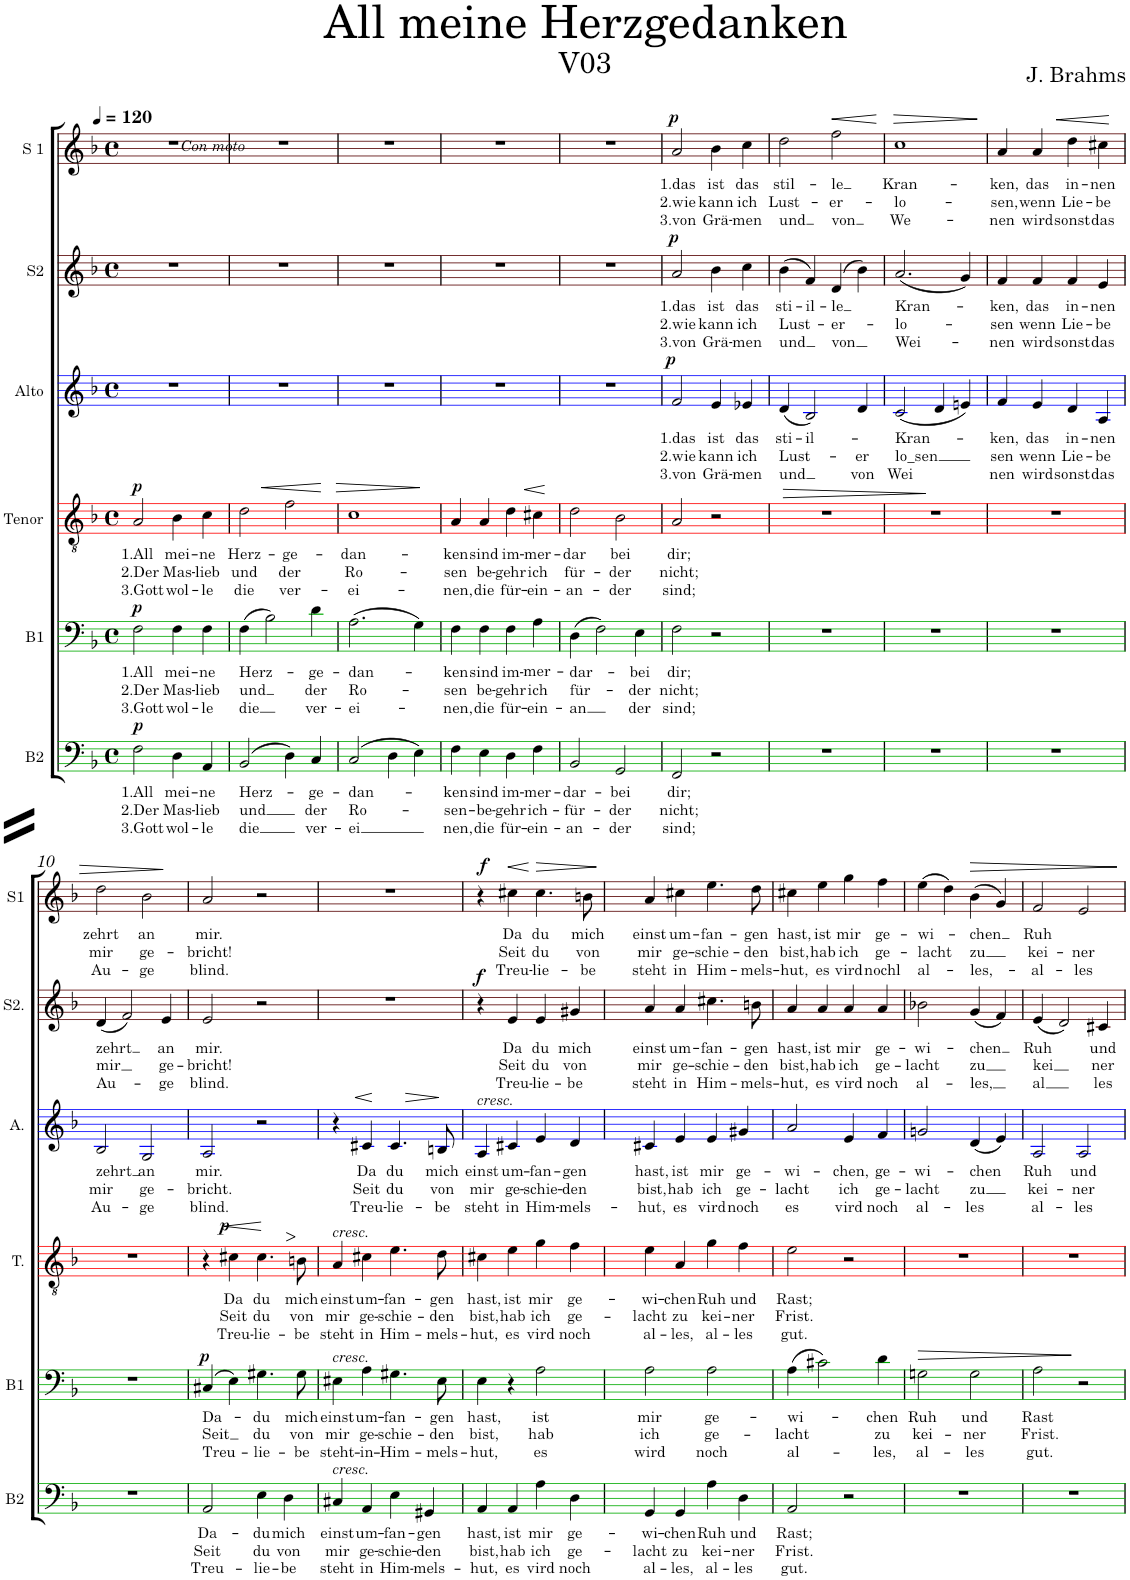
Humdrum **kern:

**kern	**text	**text	**text	**dynam	**kern	**text	**text	**text	**dynam	**kern	**text	**text	**text	**dynam	**kern	**text	**text	**text	**dynam	**kern	**text	**text	**text	**dynam	**kern	**text	**text	**text	**dynam
*part6	*part6	*part6	*part6	*part6	*part5	*part5	*part5	*part5	*part5	*part4	*part4	*part4	*part4	*part4	*part3	*part3	*part3	*part3	*part3	*part2	*part2	*part2	*part2	*part2	*part1	*part1	*part1	*part1	*part1
*staff6	*staff6	*staff6	*staff6	*staff6	*staff5	*staff5	*staff5	*staff5	*staff5	*staff4	*staff4	*staff4	*staff4	*staff4	*staff3	*staff3	*staff3	*staff3	*staff3	*staff2	*staff2	*staff2	*staff2	*staff2	*staff1	*staff1	*staff1	*staff1	*staff1
*I"B2	*	*	*	*	*I"B1	*	*	*	*	*I"Tenor	*	*	*	*	*I"Alto	*	*	*	*	*I"S2	*	*	*	*	*I"S 1	*	*	*	*
*I'B2	*	*	*	*	*I'B1	*	*	*	*	*I'T.	*	*	*	*	*I'A.	*	*	*	*	*I'S2.	*	*	*	*	*I'S1	*	*	*	*
*stria5	*	*	*	*	*stria5	*	*	*	*	*stria5	*	*	*	*	*stria5	*	*	*	*	*stria5	*	*	*	*	*stria5	*	*	*	*
*clefF4	*	*	*	*	*clefF4	*	*	*	*	*clefGv2	*	*	*	*	*clefG2	*	*	*	*	*clefG2	*	*	*	*	*clefG2	*	*	*	*
*k[b-]	*	*	*	*	*k[b-]	*	*	*	*	*k[b-]	*	*	*	*	*k[b-]	*	*	*	*	*k[b-]	*	*	*	*	*k[b-]	*	*	*	*
*M4/4	*	*	*	*	*M4/4	*	*	*	*	*M4/4	*	*	*	*	*M4/4	*	*	*	*	*M4/4	*	*	*	*	*M4/4	*	*	*	*
*met(c)	*	*	*	*	*met(c)	*	*	*	*	*met(c)	*	*	*	*	*met(c)	*	*	*	*	*met(c)	*	*	*	*	*met(c)	*	*	*	*
*MM120	*	*	*	*	*MM120	*	*	*	*	*MM120	*	*	*	*	*MM120	*	*	*	*	*MM120	*	*	*	*	*MM120	*	*	*	*
=1	=1	=1	=1	=1	=1	=1	=1	=1	=1	=1	=1	=1	=1	=1	=1	=1	=1	=1	=1	=1	=1	=1	=1	=1	=1	=1	=1	=1	=1
!	!	!	!	!	!	!	!	!	!	!	!	!	!	!	!	!	!	!	!	!	!	!	!	!	!LO:TX:b:i:t=Con moto	!	!	!	!
!	!LO:LY:b	!LO:LY:b	!LO:LY:b	!LO:DY:a	!	!LO:LY:b	!LO:LY:b	!LO:LY:b	!LO:DY:a	!	!LO:LY:b	!LO:LY:b	!LO:LY:b	!LO:DY:a	!	!	!	!	!	!	!	!	!	!	!	!	!	!	!
2F\	1.All	2.Der	3.Gott	p	2F\	1.All	2.Der	3.Gott	p	2A/	1.All	2.Der	3.Gott	p	1r	.	.	.	.	1r	.	.	.	.	1r	.	.	.	.
!	!LO:LY:b	!LO:LY:b	!LO:LY:b	!	!	!LO:LY:b	!LO:LY:b	!LO:LY:b	!	!	!LO:LY:b	!LO:LY:b	!LO:LY:b	!	!	!	!	!	!	!	!	!	!	!	!	!	!	!	!
4D\	mei-	Mas-	wol-	.	4F\	mei-	Mas-	wol-	.	4B-\	mei-	Mas-	wol-	.	.	.	.	.	.	.	.	.	.	.	.	.	.	.	.
!	!LO:LY:b	!LO:LY:b	!LO:LY:b	!	!	!LO:LY:b	!LO:LY:b	!LO:LY:b	!	!	!LO:LY:b	!LO:LY:b	!LO:LY:b	!	!	!	!	!	!	!	!	!	!	!	!	!	!	!	!
4AA/	-ne	-lieb	-le	.	4F\	-ne	-lieb	-le	.	4c\	-ne	-lieb	-le	.	.	.	.	.	.	.	.	.	.	.	.	.	.	.	.
=2	=2	=2	=2	=2	=2	=2	=2	=2	=2	=2	=2	=2	=2	=2	=2	=2	=2	=2	=2	=2	=2	=2	=2	=2	=2	=2	=2	=2	=2
!	!LO:LY:b	!LO:LY:b	!LO:LY:b	!	!	!LO:LY:b	!LO:LY:b	!LO:LY:b	!	!	!LO:LY:b	!LO:LY:b	!LO:LY:b	!LO:HP:b	!	!	!	!	!	!	!	!	!	!	!	!	!	!	!
(2BB-/	Herz-	-und	die	.	(4F\	Herz-	und	die	.	2d\	Herz-	und	die	<	1r	.	.	.	.	1r	.	.	.	.	1r	.	.	.	.
.	.	.	.	.	2B-\)	.	.	.	.	.	.	.	.	.	.	.	.	.	.	.	.	.	.	.	.	.	.	.	.
!	!	!	!	!	!	!	!	!	!	!	!LO:LY:b	!LO:LY:b	!LO:LY:b	!	!	!	!	!	!	!	!	!	!	!	!	!	!	!	!
4D\)	.	.	.	.	.	.	.	.	.	2f\	-ge-	der	ver-	.	.	.	.	.	.	.	.	.	.	.	.	.	.	.	.
!	!LO:LY:b	!LO:LY:b	!LO:LY:b	!	!	!LO:LY:b	!LO:LY:b	!LO:LY:b	!	!	!	!	!	!	!	!	!	!	!	!	!	!	!	!	!	!	!	!	!
4C/	-ge-	der	ver-	.	4d\	-ge-	-der	ver-	.	.	.	.	.	.	.	.	.	.	.	.	.	.	.	.	.	.	.	.	.
.	.	.	.	.	.	.	.	.	.	.	.	.	.	[	.	.	.	.	.	.	.	.	.	.	.	.	.	.	.
=3	=3	=3	=3	=3	=3	=3	=3	=3	=3	=3	=3	=3	=3	=3	=3	=3	=3	=3	=3	=3	=3	=3	=3	=3	=3	=3	=3	=3	=3
!	!LO:LY:b	!LO:LY:b	!LO:LY:b	!	!	!LO:LY:b	!LO:LY:b	!LO:LY:b	!	!	!LO:LY:b	!LO:LY:b	!LO:LY:b	!LO:HP:b	!	!	!	!	!	!	!	!	!	!	!	!	!	!	!
(2C/	-dan-	Ro-	-ei	.	(2.A\	-dan-	Ro-	-ei-	.	1c	-dan-	Ro-	-ei-	>	1r	.	.	.	.	1r	.	.	.	.	1r	.	.	.	.
4D\	.	.	.	.	.	.	.	.	.	.	.	.	.	.	.	.	.	.	.	.	.	.	.	.	.	.	.	.	.
4E\)	.	.	.	.	4G\)	.	.	.	.	.	.	.	.	.	.	.	.	.	.	.	.	.	.	.	.	.	.	.	.
.	.	.	.	.	.	.	.	.	.	.	.	.	.	]	.	.	.	.	.	.	.	.	.	.	.	.	.	.	.
=4	=4	=4	=4	=4	=4	=4	=4	=4	=4	=4	=4	=4	=4	=4	=4	=4	=4	=4	=4	=4	=4	=4	=4	=4	=4	=4	=4	=4	=4
!	!LO:LY:b	!LO:LY:b	!LO:LY:b	!	!	!LO:LY:b	!LO:LY:b	!LO:LY:b	!	!	!LO:LY:b	!LO:LY:b	!LO:LY:b	!	!	!	!	!	!	!	!	!	!	!	!	!	!	!	!
4F\	-ken	-sen-	nen,	.	4F\	ken	sen	nen,	.	4A/	-ken	-sen	-nen,	.	1r	.	.	.	.	1r	.	.	.	.	1r	.	.	.	.
!	!LO:LY:b	!LO:LY:b	!LO:LY:b	!	!	!LO:LY:b	!LO:LY:b	!LO:LY:b	!	!	!LO:LY:b	!LO:LY:b	!LO:LY:b	!	!	!	!	!	!	!	!	!	!	!	!	!	!	!	!
4E\	sind	-be-	die	.	4F\	-sind	be-	die	.	4A/	sind	be-	die	.	.	.	.	.	.	.	.	.	.	.	.	.	.	.	.
!	!LO:LY:b	!LO:LY:b	!LO:LY:b	!	!	!LO:LY:b	!LO:LY:b	!LO:LY:b	!	!	!LO:LY:b	!LO:LY:b	!LO:LY:b	!LO:HP:b	!	!	!	!	!	!	!	!	!	!	!	!	!	!	!
4D\	im-	-gehr	für-	.	4F\	im-	-gehr	für-	.	4d\	im-	-gehr	für-	<	.	.	.	.	.	.	.	.	.	.	.	.	.	.	.
!	!LO:LY:b	!LO:LY:b	!LO:LY:b	!	!	!LO:LY:b	!LO:LY:b	!LO:LY:b	!	!	!LO:LY:b	!LO:LY:b	!LO:LY:b	!	!	!	!	!	!	!	!	!	!	!	!	!	!	!	!
4F\	-mer-	ich-	-ein-	.	4A\	-mer-	ich	-ein-	.	4c#X\	-mer-	ich	-ein-	.	.	.	.	.	.	.	.	.	.	.	.	.	.	.	.
.	.	.	.	.	.	.	.	.	.	.	.	.	.	[	.	.	.	.	.	.	.	.	.	.	.	.	.	.	.
=5	=5	=5	=5	=5	=5	=5	=5	=5	=5	=5	=5	=5	=5	=5	=5	=5	=5	=5	=5	=5	=5	=5	=5	=5	=5	=5	=5	=5	=5
!	!LO:LY:b	!LO:LY:b	!LO:LY:b	!	!	!LO:LY:b	!LO:LY:b	!LO:LY:b	!	!	!LO:LY:b	!LO:LY:b	!LO:LY:b	!	!	!	!	!	!	!	!	!	!	!	!	!	!	!	!
2BB-/	-dar-	-für-	-an-	.	(4D\	-dar-	für-	-an	.	2d\	-dar	für-	-an-	.	1r	.	.	.	.	1r	.	.	.	.	1r	.	.	.	.
.	.	.	.	.	2F\)	.	.	.	.	.	.	.	.	.	.	.	.	.	.	.	.	.	.	.	.	.	.	.	.
!	!LO:LY:b	!LO:LY:b	!LO:LY:b	!	!	!	!	!	!	!	!LO:LY:b	!LO:LY:b	!LO:LY:b	!	!	!	!	!	!	!	!	!	!	!	!	!	!	!	!
2GG/	-bei	-der	-der	.	.	.	.	.	.	2B-\	bei	-der	-der	.	.	.	.	.	.	.	.	.	.	.	.	.	.	.	.
!	!	!	!	!	!	!LO:LY:b	!LO:LY:b	!LO:LY:b	!	!	!	!	!	!	!	!	!	!	!	!	!	!	!	!	!	!	!	!	!
.	.	.	.	.	4E\	-bei	-der	der	.	.	.	.	.	.	.	.	.	.	.	.	.	.	.	.	.	.	.	.	.
=6	=6	=6	=6	=6	=6	=6	=6	=6	=6	=6	=6	=6	=6	=6	=6	=6	=6	=6	=6	=6	=6	=6	=6	=6	=6	=6	=6	=6	=6
!	!LO:LY:b	!LO:LY:b	!LO:LY:b	!	!	!LO:LY:b	!LO:LY:b	!LO:LY:b	!	!	!LO:LY:b	!LO:LY:b	!LO:LY:b	!	!	!LO:LY:b	!LO:LY:b	!LO:LY:b	!LO:DY:a	!	!LO:LY:b	!LO:LY:b	!LO:LY:b	!LO:DY:a	!	!LO:LY:b	!LO:LY:b	!LO:LY:b	!LO:DY:a
2FF/	dir;	nicht;	sind;	.	2F\	dir;	nicht;	sind;	.	2A/	dir;	nicht;	sind;	.	2f/	1.das	2.wie	3.von	p	2a/	1.das	2.wie	3.von	p	2a/	1.das	2.wie	3.von	p
!	!	!	!	!	!	!	!	!	!	!	!	!	!	!	!	!LO:LY:b	!LO:LY:b	!LO:LY:b	!	!	!LO:LY:b	!LO:LY:b	!LO:LY:b	!	!	!LO:LY:b	!LO:LY:b	!LO:LY:b	!
2r	.	.	.	.	2r	.	.	.	.	2r	.	.	.	.	4e/	ist	kann	Grä-	.	4b-\	ist	kann	Grä-	.	4b-\	ist	kann	Grä-	.
!	!	!	!	!	!	!	!	!	!	!	!	!	!	!	!	!LO:LY:b	!LO:LY:b	!LO:LY:b	!	!	!LO:LY:b	!LO:LY:b	!LO:LY:b	!	!	!LO:LY:b	!LO:LY:b	!LO:LY:b	!
.	.	.	.	.	.	.	.	.	.	.	.	.	.	.	4e-X/	das	ich	-men	.	4cc\	das	ich	-men	.	4cc\	das	ich	-men	.
=7	=7	=7	=7	=7	=7	=7	=7	=7	=7	=7	=7	=7	=7	=7	=7	=7	=7	=7	=7	=7	=7	=7	=7	=7	=7	=7	=7	=7	=7
!	!	!	!	!	!	!	!	!	!	!	!	!	!	!LO:HP:b	!	!LO:LY:b	!LO:LY:b	!LO:LY:b	!	!	!LO:LY:b	!LO:LY:b	!LO:LY:b	!	!	!LO:LY:b	!LO:LY:b	!LO:LY:b	!
1r	.	.	.	.	1r	.	.	.	.	1r	.	.	.	>	(4d/	sti-	Lust-	und	.	(4b-\	sti-	Lust-	und	.	2dd\	stil-	Lust-	und	.
!	!	!	!	!	!	!	!	!	!	!	!	!	!	!	!	!LO:LY:b	!	!	!	!	!LO:LY:b	!	!	!	!	!	!	!	!
.	.	.	.	.	.	.	.	.	.	.	.	.	.	.	2B-/)	-il-	.	.	.	4f/)	-il-	.	.	.	.	.	.	.	.
!	!	!	!	!	!	!	!	!	!	!	!	!	!	!	!	!	!	!	!	!	!LO:LY:b	!LO:LY:b	!LO:LY:b	!	!	!LO:LY:b	!LO:LY:b	!LO:LY:b	!LO:HP:b
.	.	.	.	.	.	.	.	.	.	.	.	.	.	.	.	.	.	.	.	(4d/	-le	er-	von	.	2ff\	-le	-er-	von	<
!	!	!	!	!	!	!	!	!	!	!	!	!	!	!	!	!	!LO:LY:b	!LO:LY:b	!	!	!	!	!	!	!	!	!	!	!
.	.	.	.	.	.	.	.	.	.	.	.	.	.	.	4d/	.	-er	von	.	4b-\)	.	.	.	.	.	.	.	.	.
.	.	.	.	.	.	.	.	.	.	.	.	.	.	.	.	.	.	.	.	.	.	.	.	.	.	.	.	.	[
=8	=8	=8	=8	=8	=8	=8	=8	=8	=8	=8	=8	=8	=8	=8	=8	=8	=8	=8	=8	=8	=8	=8	=8	=8	=8	=8	=8	=8	=8
!	!	!	!	!	!	!	!	!	!	!	!	!	!	!	!	!LO:LY:b	!LO:LY:b	!LO:LY:b	!	!	!LO:LY:b	!LO:LY:b	!LO:LY:b	!	!	!LO:LY:b	!LO:LY:b	!LO:LY:b	!LO:HP:b
1r	.	.	.	.	1r	.	.	.	.	1r	.	.	.	.	(2c/	Kran-	lo_sen	Wei	.	(2.a/	Kran-	lo-	Wei-	.	1cc	Kran-	-lo-	We-	>
.	.	.	.	.	.	.	.	.	.	.	.	.	.	.	4d/	.	.	.	.	.	.	.	.	.	.	.	.	.	.
.	.	.	.	.	.	.	.	.	.	.	.	.	.	.	4en/)	.	.	.	.	4g/)	.	.	.	.	.	.	.	.	.
.	.	.	.	.	.	.	.	.	.	.	.	.	.	]	.	.	.	.	.	.	.	.	.	.	.	.	.	.	]
=9	=9	=9	=9	=9	=9	=9	=9	=9	=9	=9	=9	=9	=9	=9	=9	=9	=9	=9	=9	=9	=9	=9	=9	=9	=9	=9	=9	=9	=9
!	!	!	!	!	!	!	!	!	!	!	!	!	!	!	!	!LO:LY:b	!LO:LY:b	!LO:LY:b	!	!	!LO:LY:b	!LO:LY:b	!LO:LY:b	!	!	!LO:LY:b	!LO:LY:b	!LO:LY:b	!
1r	.	.	.	.	1r	.	.	.	.	1r	.	.	.	.	4f/	-ken,	sen	nen	.	4f/	-ken,	-sen	nen	.	4a/	ken,	-sen,	-nen	.
!	!	!	!	!	!	!	!	!	!	!	!	!	!	!	!	!LO:LY:b	!LO:LY:b	!LO:LY:b	!	!	!LO:LY:b	!LO:LY:b	!LO:LY:b	!	!	!LO:LY:b	!LO:LY:b	!LO:LY:b	!
.	.	.	.	.	.	.	.	.	.	.	.	.	.	.	4e/	das	wenn	wird	.	4f/	das	wenn	wird	.	4a/	das	wenn	wird	.
!	!	!	!	!	!	!	!	!	!	!	!	!	!	!	!	!LO:LY:b	!LO:LY:b	!LO:LY:b	!	!	!LO:LY:b	!LO:LY:b	!LO:LY:b	!	!	!LO:LY:b	!LO:LY:b	!LO:LY:b	!LO:HP:b
.	.	.	.	.	.	.	.	.	.	.	.	.	.	.	4d/	in-	Lie-	sonst	.	4f/	in-	Lie-	sonst	.	4dd\	in-	Lie-	sonst	<
!	!	!	!	!	!	!	!	!	!	!	!	!	!	!	!	!LO:LY:b	!LO:LY:b	!LO:LY:b	!	!	!LO:LY:b	!LO:LY:b	!LO:LY:b	!	!	!LO:LY:b	!LO:LY:b	!LO:LY:b	!
.	.	.	.	.	.	.	.	.	.	.	.	.	.	.	4A/	-nen	-be	das	.	4e/	-nen	-be	das	.	4cc#X\	-nen	-be	das	.
.	.	.	.	.	.	.	.	.	.	.	.	.	.	.	.	.	.	.	.	.	.	.	.	.	.	.	.	.	[
!!LO:LB:g=z
=10	=10	=10	=10	=10	=10	=10	=10	=10	=10	=10	=10	=10	=10	=10	=10	=10	=10	=10	=10	=10	=10	=10	=10	=10	=10	=10	=10	=10	=10
!	!	!	!	!	!	!	!	!	!	!	!	!	!	!	!	!LO:LY:b	!LO:LY:b	!LO:LY:b	!	!	!LO:LY:b	!LO:LY:b	!LO:LY:b	!	!	!LO:LY:b	!LO:LY:b	!LO:LY:b	!LO:HP:b
1r	.	.	.	.	1r	.	.	.	.	1r	.	.	.	.	2B-/	-zehrt	mir	Au-	.	(4d/	-zehrt	-mir	Au-	.	2dd\	zehrt	mir	Au-	>
.	.	.	.	.	.	.	.	.	.	.	.	.	.	.	.	.	.	.	.	2f/)	.	.	.	.	.	.	.	.	.
!	!	!	!	!	!	!	!	!	!	!	!	!	!	!	!	!LO:LY:b	!LO:LY:b	!LO:LY:b	!	!	!	!	!	!	!	!LO:LY:b	!LO:LY:b	!LO:LY:b	!
.	.	.	.	.	.	.	.	.	.	.	.	.	.	.	2G/	an	ge-	-ge	.	.	.	.	.	.	2b-\	an	ge-	-ge	.
!	!	!	!	!	!	!	!	!	!	!	!	!	!	!	!	!	!	!	!	!	!LO:LY:b	!LO:LY:b	!LO:LY:b	!	!	!	!	!	!
.	.	.	.	.	.	.	.	.	.	.	.	.	.	.	.	.	.	.	.	4e/	an	ge-	ge	.	.	.	.	.	.
.	.	.	.	.	.	.	.	.	.	.	.	.	.	.	.	.	.	.	.	.	.	.	.	.	.	.	.	.	]
=11	=11	=11	=11	=11	=11	=11	=11	=11	=11	=11	=11	=11	=11	=11	=11	=11	=11	=11	=11	=11	=11	=11	=11	=11	=11	=11	=11	=11	=11
!	!LO:LY:b	!LO:LY:b	!LO:LY:b	!	!	!LO:LY:b	!LO:LY:b	!LO:LY:b	!LO:DY:a	!	!	!	!	!	!	!LO:LY:b	!LO:LY:b	!LO:LY:b	!	!	!LO:LY:b	!LO:LY:b	!LO:LY:b	!	!	!LO:LY:b	!LO:LY:b	!LO:LY:b	!
2AA/	Da-	Seit	Treu-	.	(4C#X/	Da-	Seit	Treu-	p	4r	.	.	.	.	2A/	mir.	-bricht.	blind.	.	2e/	mir.	-bricht!	blind.	.	2a/	mir.	-bricht!	blind.	.
!	!	!	!	!	!	!	!	!	!	!	!LO:LY:b	!LO:LY:b	!LO:LY:b	!LO:HP:b	!	!	!	!	!	!	!	!	!	!	!	!	!	!	!
!	!	!	!	!	!	!	!	!	!	!	!	!	!	!LO:DY:n=1:a	!	!	!	!	!	!	!	!	!	!	!	!	!	!	!
.	.	.	.	.	4E\)	.	.	.	.	4c#X\	Da	Seit	Treu-	< p	.	.	.	.	.	.	.	.	.	.	.	.	.	.	.
!	!LO:LY:b	!LO:LY:b	!LO:LY:b	!	!	!LO:LY:b	!LO:LY:b	!LO:LY:b	!	!	!LO:LY:b	!LO:LY:b	!LO:LY:b	!LO:HP:b	!	!	!	!	!	!	!	!	!	!	!	!	!	!	!
4E\	du	du	-lie-	.	4.G#X\	-du	du	-lie-	.	4.c#\	du	du	-lie-	>	2r	.	.	.	.	2r	.	.	.	.	2r	.	.	.	.
!	!LO:LY:b	!LO:LY:b	!LO:LY:b	!	!	!	!	!	!	!	!	!	!	!	!	!	!	!	!	!	!	!	!	!	!	!	!	!	!
4D\	mich	von	-be	.	.	.	.	.	.	.	.	.	.	.	.	.	.	.	.	.	.	.	.	.	.	.	.	.	.
!	!	!	!	!	!	!LO:LY:b	!LO:LY:b	!LO:LY:b	!	!	!LO:LY:b	!LO:LY:b	!LO:LY:b	!	!	!	!	!	!	!	!	!	!	!	!	!	!	!	!
.	.	.	.	.	8G#\	mich	von	-be	.	8Bn\	mich	von	-be	[	.	.	.	.	.	.	.	.	.	.	.	.	.	.	.
.	.	.	.	.	.	.	.	.	.	.	.	.	.	]	.	.	.	.	.	.	.	.	.	.	.	.	.	.	.
=12	=12	=12	=12	=12	=12	=12	=12	=12	=12	=12	=12	=12	=12	=12	=12	=12	=12	=12	=12	=12	=12	=12	=12	=12	=12	=12	=12	=12	=12
!	!	!	!	!	!	!	!	!	!	!LO:TX:a:i:t=cresc.	!	!	!	!	!	!	!	!	!	!	!	!	!	!	!	!	!	!	!
!	!	!	!	!	!LO:TX:a:i:t=cresc.	!	!	!	!	!	!	!	!	!	!	!	!	!	!	!	!	!	!	!	!	!	!	!	!
!LO:TX:a:i:t=cresc.	!	!	!	!	!	!	!	!	!	!	!	!	!	!	!	!	!	!	!	!	!	!	!	!	!	!	!	!	!
!	!LO:LY:b	!LO:LY:b	!LO:LY:b	!	!	!LO:LY:b	!LO:LY:b	!LO:LY:b	!	!	!LO:LY:b	!LO:LY:b	!LO:LY:b	!	!	!	!	!	!	!	!	!	!	!	!	!	!	!	!
4C#X/	einst	mir	steht	.	4E#X\	einst	mir	steht-	.	4A/	einst	mir	steht	.	4r	.	.	.	.	1r	.	.	.	.	1r	.	.	.	.
!	!LO:LY:b	!LO:LY:b	!LO:LY:b	!	!	!LO:LY:b	!LO:LY:b	!LO:LY:b	!	!	!LO:LY:b	!LO:LY:b	!LO:LY:b	!	!	!LO:LY:b	!LO:LY:b	!LO:LY:b	!LO:HP:b	!	!	!	!	!	!	!	!	!	!
4AA/	um-	ge-	in	.	4A\	um-	ge-	-in-	.	4c#X\	um-	ge-	in	.	4c#X/	Da	Seit	Treu-	<	.	.	.	.	.	.	.	.	.	.
!	!LO:LY:b	!LO:LY:b	!LO:LY:b	!	!	!LO:LY:b	!LO:LY:b	!LO:LY:b	!	!	!LO:LY:b	!LO:LY:b	!LO:LY:b	!	!	!LO:LY:b	!LO:LY:b	!LO:LY:b	!	!	!	!	!	!	!	!	!	!	!
4E\	-fan-	-schie-	Him-	.	4.G#X\	-fan-	-schie-	Him-	.	4.e\	-fan-	-schie-	Him-	.	4.c#/	du	du	-lie-	.	.	.	.	.	.	.	.	.	.	.
!	!LO:LY:b	!LO:LY:b	!LO:LY:b	!	!	!	!	!	!	!	!	!	!	!	!	!	!	!	!	!	!	!	!	!	!	!	!	!	!
4GG#X/	gen	-den	-mels-	.	.	.	.	.	.	.	.	.	.	.	.	.	.	.	.	.	.	.	.	.	.	.	.	.	.
!	!	!	!	!	!	!LO:LY:b	!LO:LY:b	!LO:LY:b	!	!	!LO:LY:b	!LO:LY:b	!LO:LY:b	!	!	!LO:LY:b	!LO:LY:b	!LO:LY:b	!LO:HP:n=1:b	!	!	!	!	!	!	!	!	!	!
.	.	.	.	.	8E#\	-gen	-den	-mels-	.	8d\	-gen	-den	-mels-	.	8Bn/	mich	von	-be	[ >	.	.	.	.	.	.	.	.	.	.
.	.	.	.	.	.	.	.	.	.	.	.	.	.	.	.	.	.	.	]	.	.	.	.	.	.	.	.	.	.
=13	=13	=13	=13	=13	=13	=13	=13	=13	=13	=13	=13	=13	=13	=13	=13	=13	=13	=13	=13	=13	=13	=13	=13	=13	=13	=13	=13	=13	=13
!	!	!	!	!	!	!	!	!	!	!	!	!	!	!	!LO:TX:a:i:t=cresc.	!	!	!	!	!	!	!	!	!	!	!	!	!	!
!	!LO:LY:b	!LO:LY:b	!LO:LY:b	!	!	!LO:LY:b	!LO:LY:b	!LO:LY:b	!	!	!LO:LY:b	!LO:LY:b	!LO:LY:b	!	!	!LO:LY:b	!LO:LY:b	!LO:LY:b	!	!	!	!	!	!	!	!	!	!	!
4AA/	hast,	bist,	-hut,	.	4E\	hast,	bist,	-hut,	.	4c#X\	hast,	bist,	-hut,	.	4A/	einst	mir	steht	.	4r	.	.	.	.	4r	.	.	.	.
!	!LO:LY:b	!LO:LY:b	!LO:LY:b	!	!	!	!	!	!	!	!LO:LY:b	!LO:LY:b	!LO:LY:b	!	!	!LO:LY:b	!LO:LY:b	!LO:LY:b	!	!	!LO:LY:b	!LO:LY:b	!LO:LY:b	!LO:DY:a	!	!LO:LY:b	!LO:LY:b	!LO:LY:b	!LO:HP:b
!	!	!	!	!	!	!	!	!	!	!	!	!	!	!	!	!	!	!	!	!	!	!	!	!	!	!	!	!	!LO:DY:n=1:a
4AA/	ist	hab	es	.	4r	.	.	.	.	4e\	ist	hab	es	.	4c#X/	um-	ge-	in	.	4e/	Da	Seit	Treu-	f	4cc#X\	Da	Seit	Treu-	< f
!	!LO:LY:b	!LO:LY:b	!LO:LY:b	!	!	!LO:LY:b	!LO:LY:b	!LO:LY:b	!	!	!LO:LY:b	!LO:LY:b	!LO:LY:b	!	!	!LO:LY:b	!LO:LY:b	!LO:LY:b	!	!	!LO:LY:b	!LO:LY:b	!LO:LY:b	!	!	!LO:LY:b	!LO:LY:b	!LO:LY:b	!LO:HP:n=1:b
4A\	mir	ich	vird	.	2A\	ist	hab	es	.	4g\	mir	ich	vird	.	4e/	-fan-	-schie-	Him-	.	4e/	du	du	-lie-	.	4.cc#\	du	du	-lie-	[ >
!	!LO:LY:b	!LO:LY:b	!LO:LY:b	!	!	!	!	!	!	!	!LO:LY:b	!LO:LY:b	!LO:LY:b	!	!	!LO:LY:b	!LO:LY:b	!LO:LY:b	!	!	!LO:LY:b	!LO:LY:b	!LO:LY:b	!	!	!	!	!	!
4D\	ge-	ge-	noch	.	.	.	.	.	.	4f\	ge-	ge-	noch	.	4d/	gen	-den	-mels-	.	4g#X/	mich	von	-be	.	.	.	.	.	.
!	!	!	!	!	!	!	!	!	!	!	!	!	!	!	!	!	!	!	!	!	!	!	!	!	!	!LO:LY:b	!LO:LY:b	!LO:LY:b	!
.	.	.	.	.	.	.	.	.	.	.	.	.	.	.	.	.	.	.	.	.	.	.	.	.	8bn\	mich	von	-be	.
.	.	.	.	.	.	.	.	.	.	.	.	.	.	.	.	.	.	.	.	.	.	.	.	.	.	.	.	.	]
=14	=14	=14	=14	=14	=14	=14	=14	=14	=14	=14	=14	=14	=14	=14	=14	=14	=14	=14	=14	=14	=14	=14	=14	=14	=14	=14	=14	=14	=14
!	!LO:LY:b	!LO:LY:b	!LO:LY:b	!	!	!LO:LY:b	!LO:LY:b	!LO:LY:b	!	!	!LO:LY:b	!LO:LY:b	!LO:LY:b	!	!	!LO:LY:b	!LO:LY:b	!LO:LY:b	!	!	!LO:LY:b	!LO:LY:b	!LO:LY:b	!	!	!LO:LY:b	!LO:LY:b	!LO:LY:b	!
4GG/	-wi-	-lacht	al-	.	2A\	mir	ich	wird	.	4e\	-wi-	-lacht	al-	.	4c#X/	hast,	bist,	-hut,	.	4a/	einst	mir	steht	.	4a/	einst	mir	steht	.
!	!LO:LY:b	!LO:LY:b	!LO:LY:b	!	!	!	!	!	!	!	!LO:LY:b	!LO:LY:b	!LO:LY:b	!	!	!LO:LY:b	!LO:LY:b	!LO:LY:b	!	!	!LO:LY:b	!LO:LY:b	!LO:LY:b	!	!	!LO:LY:b	!LO:LY:b	!LO:LY:b	!
4GG/	-chen	zu	-les,	.	.	.	.	.	.	4A/	-chen	zu	-les,	.	4e/	ist	hab	es	.	4a/	um-	ge-	in	.	4cc#X\	um-	ge-	in	.
!	!LO:LY:b	!LO:LY:b	!LO:LY:b	!	!	!LO:LY:b	!LO:LY:b	!LO:LY:b	!	!	!LO:LY:b	!LO:LY:b	!LO:LY:b	!	!	!LO:LY:b	!LO:LY:b	!LO:LY:b	!	!	!LO:LY:b	!LO:LY:b	!LO:LY:b	!	!	!LO:LY:b	!LO:LY:b	!LO:LY:b	!
4A\	Ruh	kei-	al-	.	2A\	ge-	ge-	noch	.	4g\	Ruh	kei-	al-	.	4e/	mir	ich	vird	.	4.cc#X\	-fan-	-schie-	Him-	.	4.ee\	-fan-	-schie-	Him-	.
!	!LO:LY:b	!LO:LY:b	!LO:LY:b	!	!	!	!	!	!	!	!LO:LY:b	!LO:LY:b	!LO:LY:b	!	!	!LO:LY:b	!LO:LY:b	!LO:LY:b	!	!	!	!	!	!	!	!	!	!	!
4D\	und	-ner	-les	.	.	.	.	.	.	4f\	und	-ner	-les	.	4g#X/	ge-	ge-	noch	.	.	.	.	.	.	.	.	.	.	.
!	!	!	!	!	!	!	!	!	!	!	!	!	!	!	!	!	!	!	!	!	!LO:LY:b	!LO:LY:b	!LO:LY:b	!	!	!LO:LY:b	!LO:LY:b	!LO:LY:b	!
.	.	.	.	.	.	.	.	.	.	.	.	.	.	.	.	.	.	.	.	8bn\	-gen	-den	-mels-	.	8dd\	-gen	-den	-mels-	.
=15	=15	=15	=15	=15	=15	=15	=15	=15	=15	=15	=15	=15	=15	=15	=15	=15	=15	=15	=15	=15	=15	=15	=15	=15	=15	=15	=15	=15	=15
!	!LO:LY:b	!LO:LY:b	!LO:LY:b	!	!	!LO:LY:b	!LO:LY:b	!LO:LY:b	!	!	!LO:LY:b	!LO:LY:b	!LO:LY:b	!	!	!LO:LY:b	!LO:LY:b	!LO:LY:b	!	!	!LO:LY:b	!LO:LY:b	!LO:LY:b	!	!	!LO:LY:b	!LO:LY:b	!LO:LY:b	!
2AA/	Rast;	Frist.	gut.	.	(4A\	-wi-	-lacht	al-	.	2e\	Rast;	Frist.	gut.	.	2a/	-wi-	-lacht	es	.	4a/	hast,	bist,	-hut,	.	4cc#X\	hast,	bist,	-hut,	.
!	!	!	!	!	!	!	!	!	!	!	!	!	!	!	!	!	!	!	!	!	!LO:LY:b	!LO:LY:b	!LO:LY:b	!	!	!LO:LY:b	!LO:LY:b	!LO:LY:b	!
.	.	.	.	.	2c#X\)	.	.	.	.	.	.	.	.	.	.	.	.	.	.	4a/	ist	hab	es	.	4ee\	ist	hab	es	.
!	!	!	!	!	!	!	!	!	!	!	!	!	!	!	!	!LO:LY:b	!LO:LY:b	!LO:LY:b	!	!	!LO:LY:b	!LO:LY:b	!LO:LY:b	!	!	!LO:LY:b	!LO:LY:b	!LO:LY:b	!
2r	.	.	.	.	.	.	.	.	.	2r	.	.	.	.	4e/	chen,	ich	vird	.	4a/	mir	ich	vird	.	4gg\	mir	ich	vird	.
!	!	!	!	!	!	!LO:LY:b	!LO:LY:b	!LO:LY:b	!	!	!	!	!	!	!	!LO:LY:b	!LO:LY:b	!LO:LY:b	!	!	!LO:LY:b	!LO:LY:b	!LO:LY:b	!	!	!LO:LY:b	!LO:LY:b	!LO:LY:b	!
.	.	.	.	.	4d\	-chen	zu	-les,	.	.	.	.	.	.	4f/	ge-	ge-	noch	.	4a/	ge-	ge-	noch	.	4ff\	ge-	ge-	nochl	.
=16	=16	=16	=16	=16	=16	=16	=16	=16	=16	=16	=16	=16	=16	=16	=16	=16	=16	=16	=16	=16	=16	=16	=16	=16	=16	=16	=16	=16	=16
!	!	!	!	!	!	!LO:LY:b	!LO:LY:b	!LO:LY:b	!LO:HP:b	!	!	!	!	!	!	!LO:LY:b	!LO:LY:b	!LO:LY:b	!	!	!LO:LY:b	!LO:LY:b	!LO:LY:b	!	!	!LO:LY:b	!LO:LY:b	!LO:LY:b	!
1r	.	.	.	.	2Gn\	Ruh	kei-	al-	>	1r	.	.	.	.	2gn/	-wi-	-lacht	al-	.	2b-X\	-wi-	-lacht	al-	.	(4ee\	-wi-	-lacht	-al-	.
.	.	.	.	.	.	.	.	.	.	.	.	.	.	.	.	.	.	.	.	.	.	.	.	.	4dd\)	.	.	.	.
!	!	!	!	!	!	!LO:LY:b	!LO:LY:b	!LO:LY:b	!	!	!	!	!	!	!	!LO:LY:b	!LO:LY:b	!LO:LY:b	!	!	!LO:LY:b	!LO:LY:b	!LO:LY:b	!	!	!LO:LY:b	!LO:LY:b	!LO:LY:b	!LO:HP:b
.	.	.	.	.	2G\	und	-ner	-les	.	.	.	.	.	.	(4d/	-chen	zu	-les	.	(4g/	chen	zu	-les,	.	(4b-\	chen	zu	-les,-	>
.	.	.	.	.	.	.	.	.	.	.	.	.	.	.	4e/)	.	.	.	.	4f/)	.	.	.	.	4g/)	.	.	.	.
=17	=17	=17	=17	=17	=17	=17	=17	=17	=17	=17	=17	=17	=17	=17	=17	=17	=17	=17	=17	=17	=17	=17	=17	=17	=17	=17	=17	=17	=17
!	!	!	!	!	!	!LO:LY:b	!LO:LY:b	!LO:LY:b	!	!	!	!	!	!	!	!LO:LY:b	!LO:LY:b	!LO:LY:b	!	!	!LO:LY:b	!LO:LY:b	!LO:LY:b	!	!	!LO:LY:b	!LO:LY:b	!LO:LY:b	!
1r	.	.	.	.	2A\	Rast	Frist.	gut.	.	1r	.	.	.	.	2A/	Ruh	kei-	al-	.	(4e/	Ruh	-kei	-al	.	2f/	Ruh	kei-	-al-	.
.	.	.	.	.	.	.	.	.	.	.	.	.	.	.	.	.	.	.	.	2d/)	.	.	.	.	.	.	.	.	.
!	!	!	!	!	!	!	!	!	!	!	!	!	!	!	!	!LO:LY:b	!LO:LY:b	!LO:LY:b	!	!	!	!	!	!	!	!	!LO:LY:b	!LO:LY:b	!
.	.	.	.	.	2r	.	.	.	]	.	.	.	.	.	2A/	und	-ner	-les	.	.	.	.	.	.	2e/	.	-ner	-les	.
!	!	!	!	!	!	!	!	!	!	!	!	!	!	!	!	!	!	!	!	!	!LO:LY:b	!LO:LY:b	!LO:LY:b	!	!	!	!	!	!
.	.	.	.	.	.	.	.	.	.	.	.	.	.	.	.	.	.	.	.	4c#X/	und	ner	les	.	.	.	.	.	.
.	.	.	.	.	.	.	.	.	.	.	.	.	.	.	.	.	.	.	.	.	.	.	.	.	.	.	.	.	]
=	=	=	=	=	=	=	=	=	=	=	=	=	=	=	=	=	=	=	=	=	=	=	=	=	=	=	=	=	=
*-	*-	*-	*-	*-	*-	*-	*-	*-	*-	*-	*-	*-	*-	*-	*-	*-	*-	*-	*-	*-	*-	*-	*-	*-	*-	*-	*-	*-	*-
